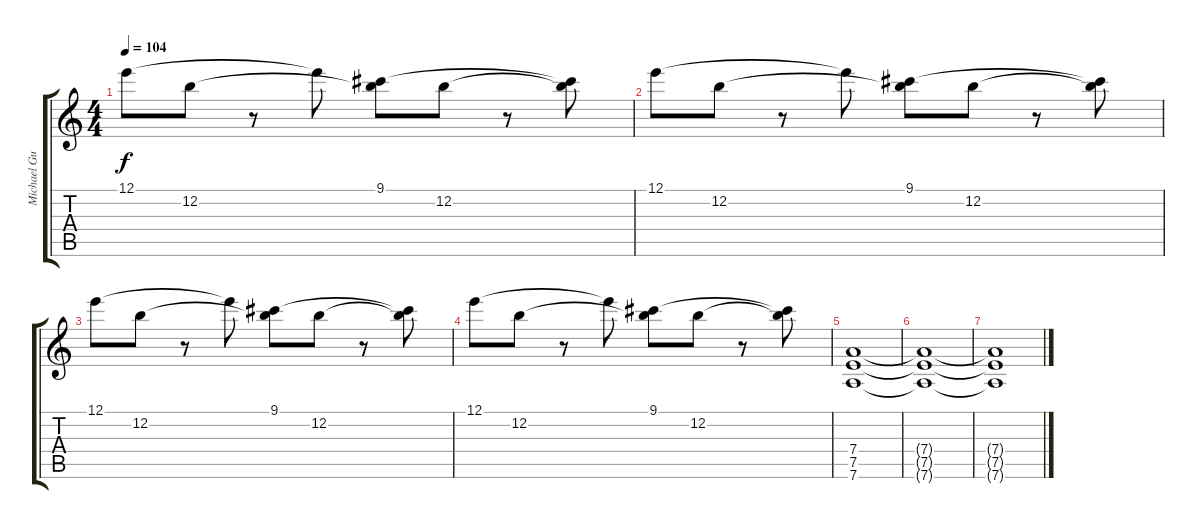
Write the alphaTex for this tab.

\track ("Michael Guy Chislett (Lead Guitar)" "Michael Gu") {instrument overdrivenguitar}
\staff {score tabs}
\tuning (E4 B3 G3 D3 A2 D2) {hide}
\ts (4 4)
\tempo 104
\clef g2
\ks c
12.1.8{dy f} 12.2.8 r.8 12.1{t}.8 (9.1 12.2{t}).8 12.2.8 r.8 (9.1{t} 12.2{t}).8 |
12.1.8 12.2.8 r.8 12.1{t}.8 (9.1 12.2{t}).8 12.2.8 r.8 (9.1{t} 12.2{t}).8 |
12.1.8 12.2.8 r.8 12.1{t}.8 (9.1 12.2{t}).8 12.2.8 r.8 (9.1{t} 12.2{t}).8 |
12.1.8 12.2.8 r.8 12.1{t}.8 (9.1 12.2{t}).8 12.2.8 r.8 (9.1{t} 12.2{t}).8 |
(7.4 7.5 7.6).1{volume 12} |
(7.4{t} 7.5{t} 7.6{t}).1 |
(7.4{t} 7.5{t} 7.6{t}).1
